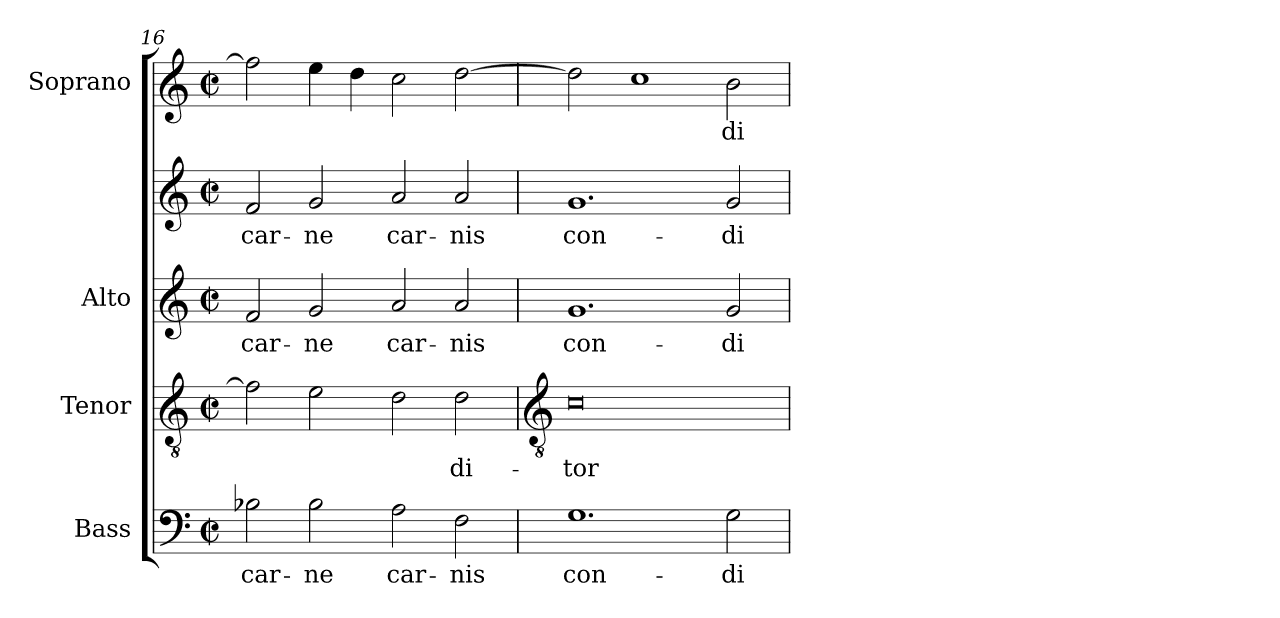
**kern	**text	**kern	**text	**kern	**text	**kern	**text	**kern	**text
*part4	*part4	*part3	*part3	*part2	*part2	*part2	*part2	*part1	*part1
*staff5	*staff5	*staff4	*staff4	*staff3	*staff3	*staff2	*staff2	*staff1	*staff1
*I"Bass	*	*I"Tenor	*	*I"Alto	*	*	*	*I"Soprano	*
*I'B	*	*I'T	*	*I'A	*	*	*	*I'S	*
*clefF4	*	*clefGv2	*	*	*	*clefG2	*	*clefG2	*
*k[]	*	*k[]	*	*k[]	*	*k[]	*	*k[]	*
*C:	*	*C:	*	*C:	*	*C:	*	*C:	*
*M4/2	*	*M4/2	*	*M4/2	*	*M4/2	*	*M4/2	*
*met(c|)	*	*met(c|)	*	*met(c|)	*	*met(c|)	*	*met(c|)	*
=16	=16	=16	=16	=16	=16	=16	=16	=16	=16
!	!LO:LY:b	!	!	!	!LO:LY:b	!	!LO:LY:b	!	!
2B-	car-	2f]	.	2f	car-	2f	car-	2ff]	.
!	!LO:LY:b	!	!	!	!LO:LY:b	!	!LO:LY:b	!	!
2B-	-ne	2e	.	2g	-ne	2g	-ne	4ee	.
.	.	.	.	.	.	.	.	4dd	.
!	!LO:LY:b	!	!	!	!LO:LY:b	!	!LO:LY:b	!	!
2A	car-	2d	.	2a	car-	2a	car-	2cc	.
!	!LO:LY:b	!	!LO:LY:b	!	!LO:LY:b	!	!LO:LY:b	!	!
2F	-nis	2d	di-	2a	-nis	2a	-nis	[2dd	.
!!LO:LB:g=z
=17	=17	=17	=17	=17	=17	=17	=17	=17	=17
*	*	*clefGv2	*	*	*	*	*	*	*
!	!LO:LY:b	!	!LO:LY:b	!	!LO:LY:b	!	!LO:LY:b	!	!
1.G	con-	0c	-tor	1.g	con-	1.g	con-	2dd]	.
.	.	.	.	.	.	.	.	1cc	.
!	!LO:LY:b	!	!	!	!LO:LY:b	!	!LO:LY:b	!	!LO:LY:b
2G	-di-	.	.	2g	-di-	2g	-di-	2b	di-
=	=	=	=	=	=	=	=	=	=
*-	*-	*-	*-	*-	*-	*-	*-	*-	*-
